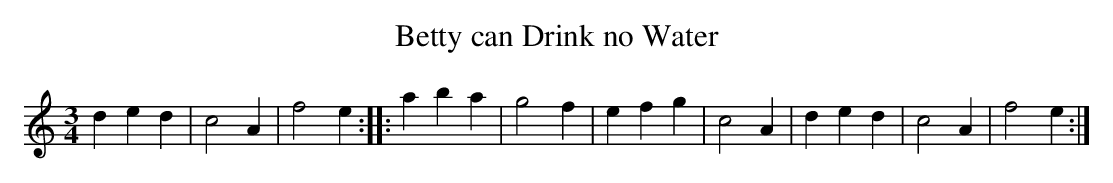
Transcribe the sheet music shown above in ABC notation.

X:1
T:Betty can Drink no Water
M:3/4
L:1/4
K:C
ded|c2A|f2e:|:aba|g2f|efg|c2A|ded|c2A|f2e:|
